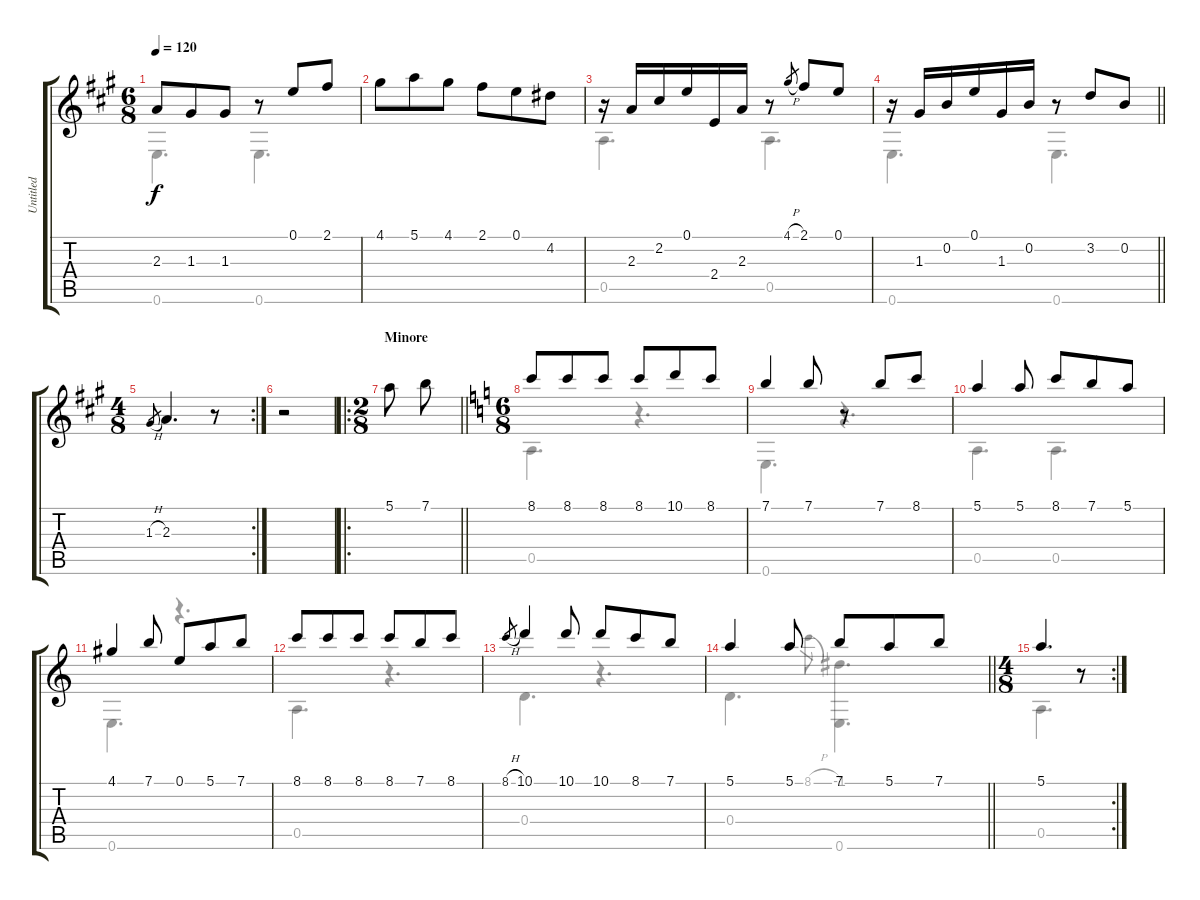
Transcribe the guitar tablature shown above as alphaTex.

\track ("Untitled" "Untitled") {instrument acousticguitarnylon}
\staff {score tabs}
\tuning (E4 B3 G3 D3 A2 E2) {hide}
\voice
\ts (6 8)
\tempo 120
\clef g2
\ks a
2.3.8{dy f} 1.3.8 1.3.8 r.8 0.1.8 2.1.8 |
4.1.8 5.1.8 4.1.8 2.1.8 0.1.8 4.2.8 |
r.16 2.3.16 2.2.16 0.1.16 2.4.16 2.3.16 r.8 4.1{h}.8{gr} 2.1.8 0.1.8 |
\barLineRight lightlight
r.16 1.3.16 0.2.16 0.1.16 1.3.16 0.2.16 r.8 3.2.8 0.2.8 |
\rc 2
\ts (4 8)
1.3{h}.8{gr} 2.3.4{d} r.8 |
r.2 |
\ro
\ts (2 8)
\section ("" "Minore")
\barLineRight lightlight
5.1.8 7.1.8 |
\ts (6 8)
\ks c
8.1.8 8.1.8 8.1.8 8.1.8 10.1.8 8.1.8 |
7.1.4 7.1.8 r.8 7.1.8 8.1.8 |
5.1.4 5.1.8 8.1.8 7.1.8 5.1.8 |
4.1.4 7.1.8 0.1.8 5.1.8 7.1.8 |
8.1.8 8.1.8 8.1.8 8.1.8 7.1.8 8.1.8 |
8.1{h}.8{gr} 10.1.4 10.1.8 10.1.8 8.1.8 7.1.8 |
\barLineRight lightlight
5.1.4 5.1.8 7.1.8 5.1.8 7.1.8 |
\rc 2
\ts (4 8)
5.1.4{d} r.8
\voice
\clef g2
\ottava regular
\simile none
\ks a
0.6.4{d dy f} 0.6.4{d} |
|
0.5.4{d} 0.5.4{d} |
\barLineRight lightlight
0.6.4{d} 0.6.4{d} |
|
|
\barLineRight lightlight
|
\ks c
0.5.4{d} r.4{d} |
0.6.4{d} r.4{d} |
0.5.4{d} 0.5.4{d} |
0.6.4{d} r.4{d} |
0.5.4{d} r.4{d} |
0.4.4{d} r.4{d} |
\barLineRight lightlight
0.4.4{d} 8.1{h}.8{gr} (-1.1 0.6).4{d} |
0.5.4{d} r.8
